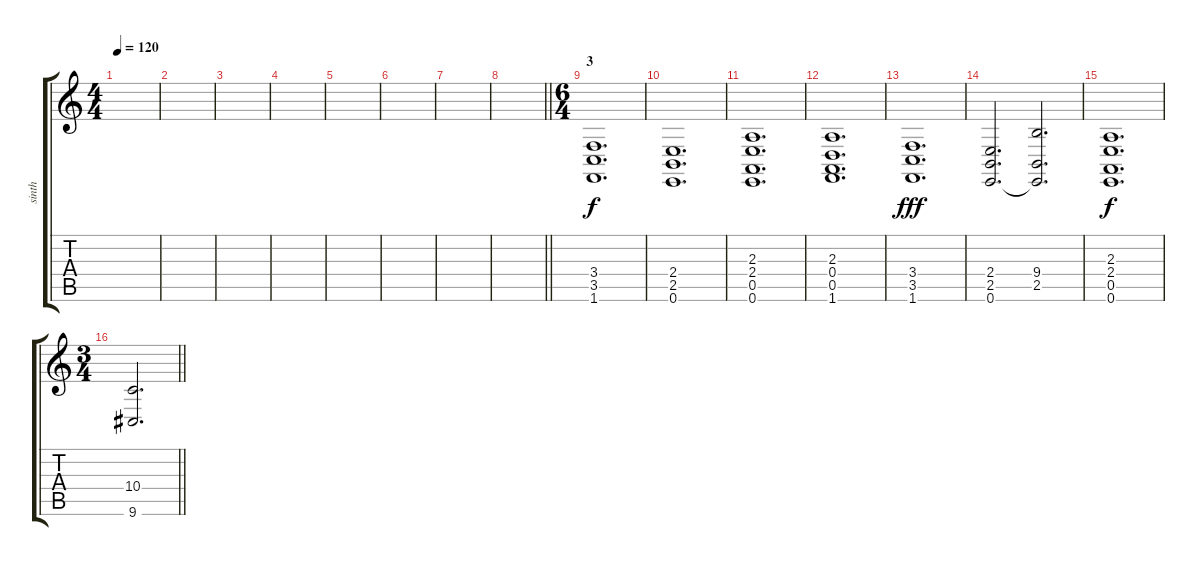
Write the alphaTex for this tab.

\track ("sinth" "sinth") {instrument stringensemble1}
\staff {score tabs}
\tuning (E4 B3 G3 D3 A2 E2) {hide}
\ts (4 4)
\section ("" "")
\tempo 120
\clef g2
\ks c
|
|
|
|
|
|
|
\barLineRight lightlight
|
\ts (6 4)
\section ("" "3")
(3.4 3.5 1.6).1{d} |
(2.4 2.5 0.6).1{d} |
(2.3 2.4 0.5 0.6).1{d dy f} |
(2.3 0.4 0.5 1.6).1{d} |
(3.4 3.5 1.6).1{d dy fff} |
(2.4 2.5 0.6).2{d} (9.4 2.5 0.6{t}).2{d} |
(2.3 2.4 0.5 0.6).1{d dy f} |
\ts (3 4)
\barLineRight lightlight
(10.4{sl} 9.6).2{d}
